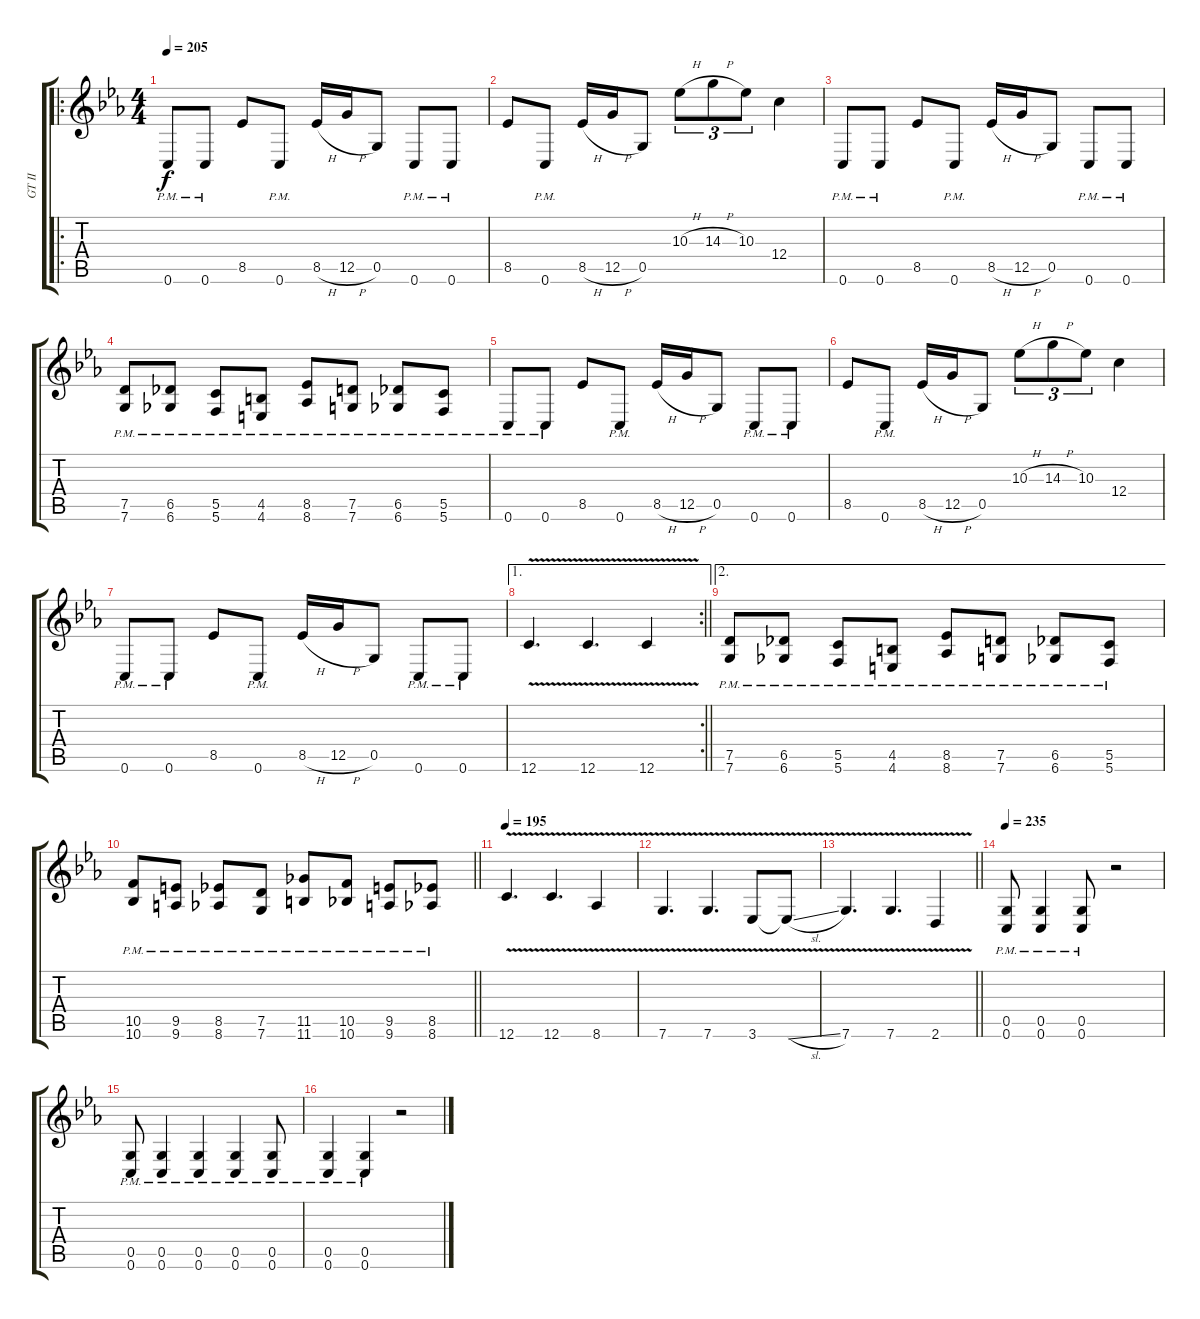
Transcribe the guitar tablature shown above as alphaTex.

\track ("GT II" "GT II") {instrument overdrivenguitar}
\staff {score tabs}
\tuning (D4 A3 F3 C3 G2 C2) {hide}
\ro
\ts (4 4)
\section ("" "")
\tempo 205
\clef g2
\ks cminor
0.6{pm}.8{dy f} 0.6{pm}.8 8.5.8 0.6{pm}.8 8.5{h}.16 12.5{h}.16 0.5.8 0.6{pm}.8 0.6{pm}.8 |
8.5.8 0.6{pm}.8 8.5{h}.16 12.5{h}.16 0.5.8 10.3{h}.8{tu (3 2)} 14.3{h}.8{tu (3 2)} 10.3.8{tu (3 2)} 12.4.4 |
0.6{pm}.8 0.6{pm}.8 8.5.8 0.6{pm}.8 8.5{h}.16 12.5{h}.16 0.5.8 0.6{pm}.8 0.6{pm}.8 |
(7.5{pm} 7.6{pm}).8 (6.5{pm} 6.6{pm}).8 (5.5{pm} 5.6{pm}).8 (4.5{pm} 4.6{pm}).8 (8.5{pm} 8.6{pm}).8 (7.5{pm} 7.6{pm}).8 (6.5{pm} 6.6{pm}).8 (5.5{pm} 5.6{pm}).8 |
0.6{pm}.8 0.6{pm}.8 8.5.8 0.6{pm}.8 8.5{h}.16 12.5{h}.16 0.5.8 0.6{pm}.8 0.6{pm}.8 |
8.5.8 0.6{pm}.8 8.5{h}.16 12.5{h}.16 0.5.8 10.3{h}.8{tu (3 2)} 14.3{h}.8{tu (3 2)} 10.3.8{tu (3 2)} 12.4.4 |
0.6{pm}.8 0.6{pm}.8 8.5.8 0.6{pm}.8 8.5{h}.16 12.5{h}.16 0.5.8 0.6{pm}.8 0.6{pm}.8 |
\ae 1
\rc 2
\barLineRight lightlight
12.6{v}.4{d} 12.6{v}.4{d} 12.6{v}.4 |
\ae 2
\section ("" "")
(7.5{pm} 7.6{pm}).8 (6.5{pm} 6.6{pm}).8 (5.5{pm} 5.6{pm}).8 (4.5{pm} 4.6{pm}).8 (8.5{pm} 8.6{pm}).8 (7.5{pm} 7.6{pm}).8 (6.5{pm} 6.6{pm}).8 (5.5{pm} 5.6{pm}).8 |
\barLineRight lightlight
(10.5{pm} 10.6{pm}).8 (9.5{pm} 9.6{pm}).8 (8.5{pm} 8.6{pm}).8 (7.5{pm} 7.6{pm}).8 (11.5{pm} 11.6{pm}).8 (10.5{pm} 10.6{pm}).8 (9.5{pm} 9.6{pm}).8 (8.5{pm} 8.6{pm}).8 |
\section ("" "")
\tempo 195
12.6{v}.4{d} 12.6{v}.4{d} 8.6{v}.4 |
7.6{v}.4{d} 7.6{v}.4{d} 3.6{v}.8 3.6{sl t}.8 |
\barLineRight lightlight
7.6{v}.4{d} 7.6{v}.4{d} 2.6{v}.4 |
\section ("" "")
\tempo 235
(0.5{pm} 0.6{pm}).8 (0.5{pm} 0.6{pm}).4 (0.5{pm} 0.6{pm}).8 r.2 |
(0.5{pm} 0.6{pm}).8 (0.5{pm} 0.6{pm}).4 (0.5{pm} 0.6{pm}).4 (0.5{pm} 0.6{pm}).4 (0.5{pm} 0.6{pm}).8 |
(0.5{pm} 0.6{pm}).4 (0.5{pm} 0.6{pm}).4 r.2
